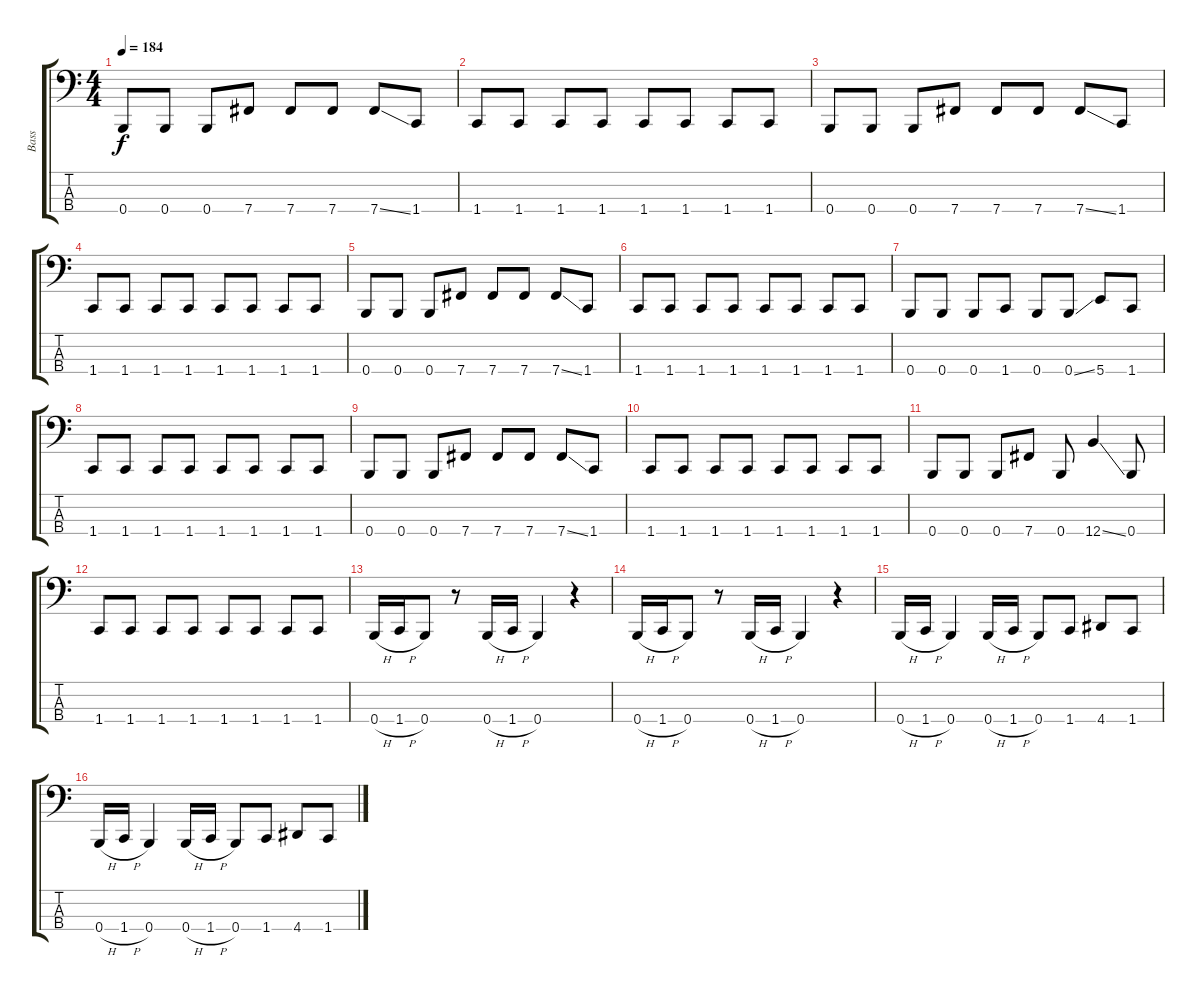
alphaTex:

\track ("Bass" "Bass") {instrument electricbassfinger}
\staff {score tabs}
\tuning (E2 B1 Gb1 B0) {hide}
\ts (4 4)
\tempo 184
\clef f4
\ks c
0.4.8{dy f} 0.4.8 0.4.8 7.4.8 7.4.8 7.4.8 7.4{ss}.8 1.4.8 |
1.4.8 1.4.8 1.4.8 1.4.8 1.4.8 1.4.8 1.4.8 1.4.8 |
0.4.8 0.4.8 0.4.8 7.4.8 7.4.8 7.4.8 7.4{ss}.8 1.4.8 |
1.4.8 1.4.8 1.4.8 1.4.8 1.4.8 1.4.8 1.4.8 1.4.8 |
0.4.8 0.4.8 0.4.8 7.4.8 7.4.8 7.4.8 7.4{ss}.8 1.4.8 |
1.4.8 1.4.8 1.4.8 1.4.8 1.4.8 1.4.8 1.4.8 1.4.8 |
0.4.8 0.4.8 0.4.8 1.4.8 0.4.8 0.4{ss}.8 5.4.8 1.4.8 |
1.4.8 1.4.8 1.4.8 1.4.8 1.4.8 1.4.8 1.4.8 1.4.8 |
0.4.8 0.4.8 0.4.8 7.4.8 7.4.8 7.4.8 7.4{ss}.8 1.4.8 |
1.4.8 1.4.8 1.4.8 1.4.8 1.4.8 1.4.8 1.4.8 1.4.8 |
0.4.8 0.4.8 0.4.8 7.4.8 0.4.8 12.4{ss}.4 0.4.8 |
1.4.8 1.4.8 1.4.8 1.4.8 1.4.8 1.4.8 1.4.8 1.4.8 |
0.4{h}.16 1.4{h}.16 0.4.8 r.8 0.4{h}.16 1.4{h}.16 0.4.4 r.4 |
0.4{h}.16 1.4{h}.16 0.4.8 r.8 0.4{h}.16 1.4{h}.16 0.4.4 r.4 |
0.4{h}.16 1.4{h}.16 0.4.4 0.4{h}.16 1.4{h}.16 0.4.8 1.4.8 4.4.8 1.4.8 |
0.4{h}.16 1.4{h}.16 0.4.4 0.4{h}.16 1.4{h}.16 0.4.8 1.4.8 4.4.8 1.4.8
